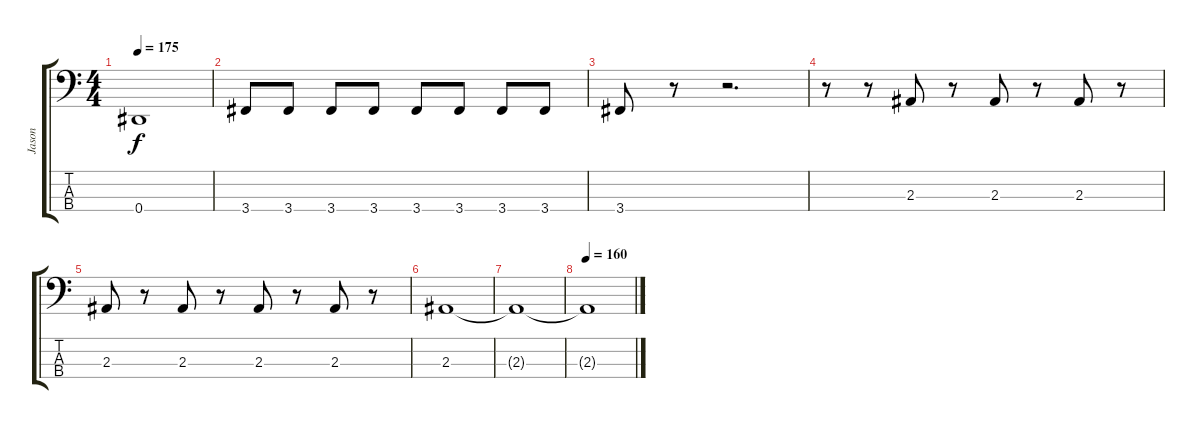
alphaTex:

\track ("Jason" "Jason") {instrument electricbasspick}
\staff {score tabs}
\tuning (Gb2 Db2 Ab1 Eb1) {hide}
\ts (4 4)
\tempo 175
\clef f4
\ks c
0.4.1{dy f} |
3.4.8 3.4.8 3.4.8 3.4.8 3.4.8 3.4.8 3.4.8 3.4.8 |
3.4.8 r.8 r.2{d} |
r.8 r.8 2.3.8 r.8 2.3.8 r.8 2.3.8 r.8 |
2.3.8 r.8 2.3.8 r.8 2.3.8 r.8 2.3.8 r.8 |
2.3.1 |
2.3{t}.1 |
\tempo 160
2.3{t}.1
